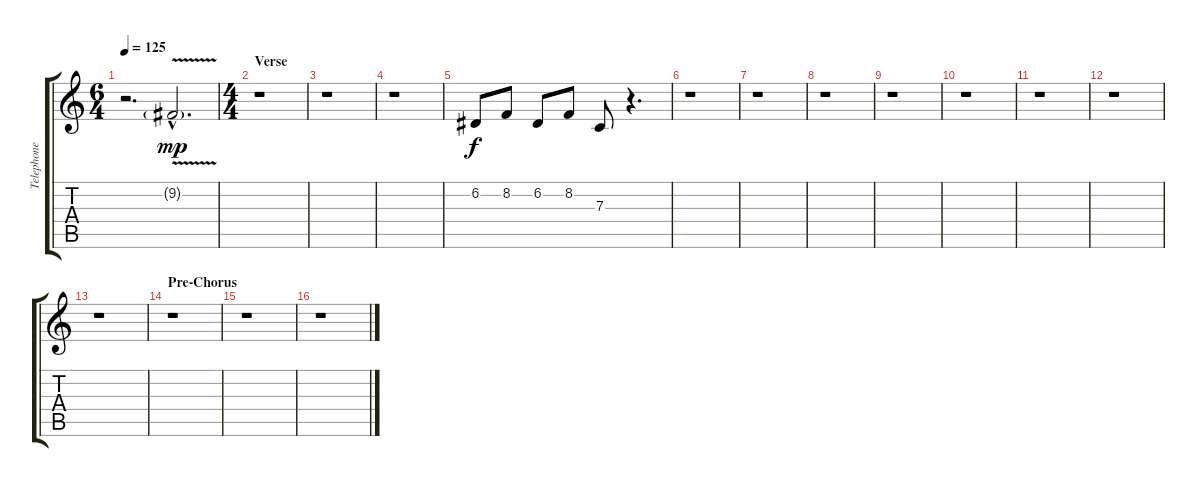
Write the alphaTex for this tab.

\track ("Telephone" "Telephone") {instrument telephonering}
\staff {score tabs}
\tuning (D4 A3 F3 C3 G2 C2) {hide}
\ts (6 4)
\tempo 125
\clef g2
\ks c
r.2{d dy mp} 9.2{v g hac}.2{d} |
\ts (4 4)
\section ("" "Verse")
r.1 |
r.1 |
r.1 |
6.2.8{dy f} 8.2.8 6.2.8 8.2.8 7.3.8 r.4{d} |
r.1 |
r.1 |
r.1 |
r.1 |
r.1 |
r.1 |
r.1 |
r.1 |
\section ("" "Pre-Chorus")
r.1 |
r.1 |
r.1
